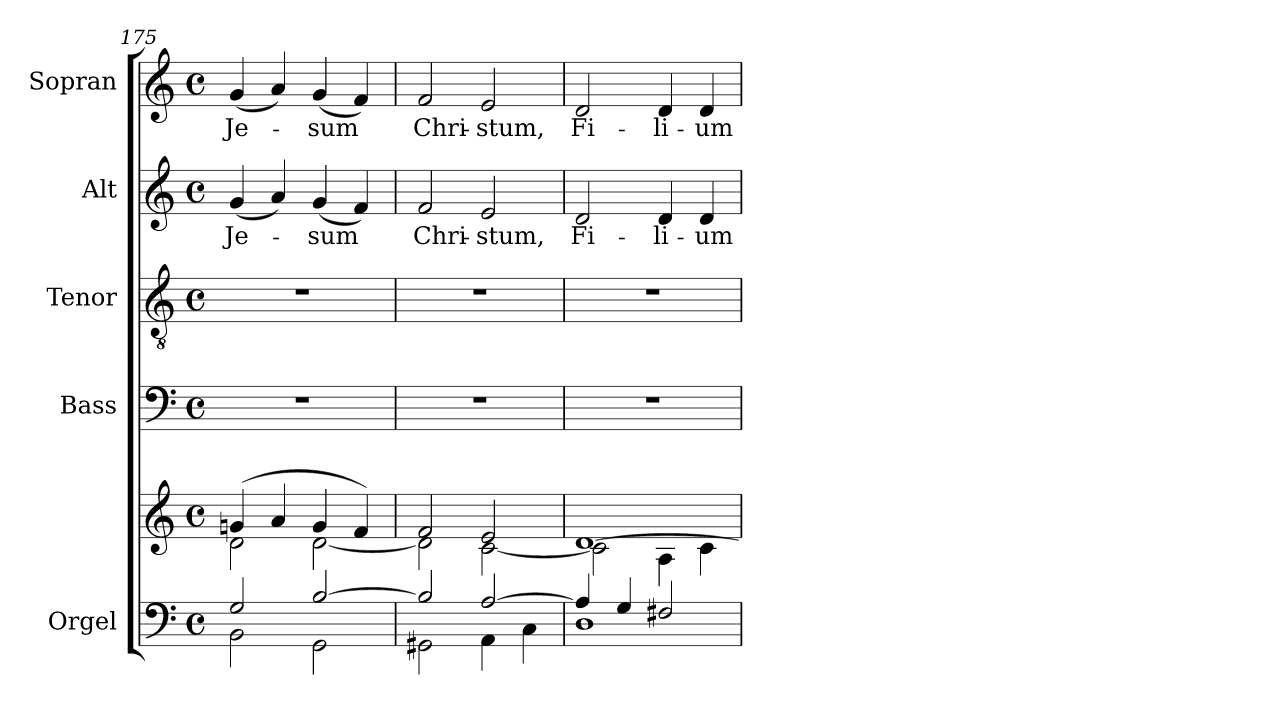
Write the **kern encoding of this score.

**kern	**kern	**kern	**kern	**kern	**text	**kern	**text
*part5	*part5	*part4	*part3	*part2	*part2	*part1	*part1
*staff6	*staff5	*staff4	*staff3	*staff2	*staff2	*staff1	*staff1
*I"Orgel	*	*I"Bass	*I"Tenor	*I"Alt	*	*I"Sopran	*
*I'Org.	*	*I'B.	*I'T.	*I'A.	*	*I'S.	*
*clefF4	*clefG2	*clefF4	*clefGv2	*clefG2	*	*clefG2	*
*k[]	*k[]	*k[]	*k[]	*k[]	*	*k[]	*
*C:	*C:	*C:	*C:	*C:	*	*C:	*
*M4/4	*M4/4	*M4/4	*M4/4	*M4/4	*	*M4/4	*
*met(c)	*met(c)	*met(c)	*met(c)	*met(c)	*	*met(c)	*
=175	=175	=175	=175	=175	=175	=175	=175
*^	*^	*	*	*	*	*	*
!	!	!	!	!	!	!	!LO:LY:b	!	!LO:LY:b
2G/	2BB\	(4gn/	2d\	1r	1r	(<4g/	Je-	(<4g/	Je-
.	.	4a/	.	.	.	4a/)	.	4a/)	.
!	!	!	!	!	!	!	!LO:LY:b	!	!LO:LY:b
[>2B/	2GG\	4g/	[<2d\	.	.	(<4g/	-sum	(<4g/	-sum
.	.	4f/)	.	.	.	4f/)	.	4f/)	.
=176	=176	=176	=176	=176	=176	=176	=176	=176	=176
!	!	!	!	!	!	!	!LO:LY:b	!	!LO:LY:b
2B/]	2GG#X\	2f/	2d\]	1r	1r	2f/	Chri-	2f/	Chri-
!	!	!	!	!	!	!	!LO:LY:b	!	!LO:LY:b
[>2A/	4AA\	2e/	[<2c\	.	.	2e/	-stum,	2e/	-stum,
.	4C\	.	.	.	.	.	.	.	.
=177	=177	=177	=177	=177	=177	=177	=177	=177	=177
!	!	!	!	!	!	!	!LO:LY:b	!	!LO:LY:b
4A/]	1D	[>1d	2c\]	1r	1r	2d/	Fi-	2d/	Fi-
4G/	.	.	.	.	.	.	.	.	.
!	!	!	!	!	!	!	!LO:LY:b	!	!LO:LY:b
2F#X/	.	.	4A\	.	.	4d/	-li-	4d/	-li-
!	!	!	!	!	!	!	!LO:LY:b	!	!LO:LY:b
.	.	.	4c\	.	.	4d/	-um	4d/	-um
*v	*v	*	*	*	*	*	*	*	*
*	*v	*v	*	*	*	*	*	*
=	=	=	=	=	=	=	=
*-	*-	*-	*-	*-	*-	*-	*-
